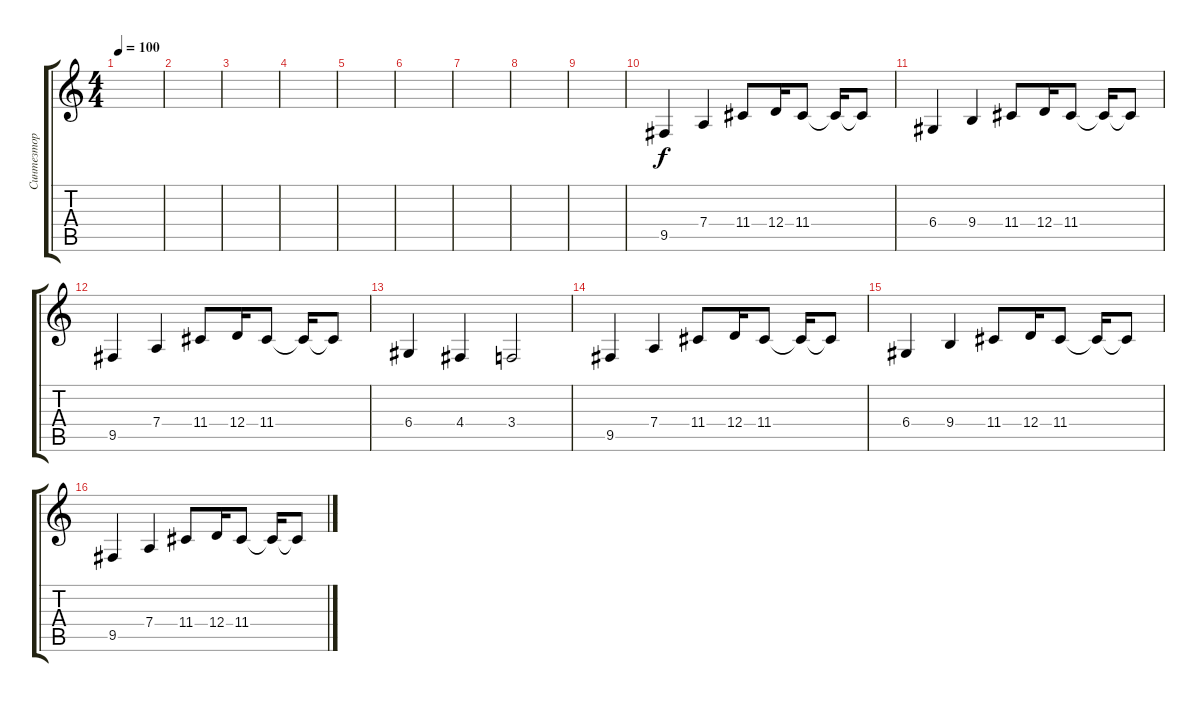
\track ("Синтезтор" "Синтезтор") {instrument electricgrandpiano}
\staff {score tabs}
\tuning (E4 B3 G3 D3 A2 E2) {hide}
\ts (4 4)
\tempo 100
\clef g2
\ks c
|
|
|
|
|
|
|
|
|
9.5.4 7.4.4 11.4.8 12.4.16 11.4.8 11.4{t}.16 11.4{t}.8 |
6.4.4 9.4.4 11.4.8 12.4.16 11.4.8 11.4{t}.16 11.4{t}.8 |
9.5.4 7.4.4 11.4.8 12.4.16 11.4.8 11.4{t}.16 11.4{t}.8 |
6.4.4 4.4.4 3.4.2 |
9.5.4 7.4.4 11.4.8 12.4.16 11.4.8 11.4{t}.16 11.4{t}.8 |
6.4.4 9.4.4 11.4.8 12.4.16 11.4.8 11.4{t}.16 11.4{t}.8 |
9.5.4 7.4.4 11.4.8 12.4.16 11.4.8 11.4{t}.16 11.4{t}.8
